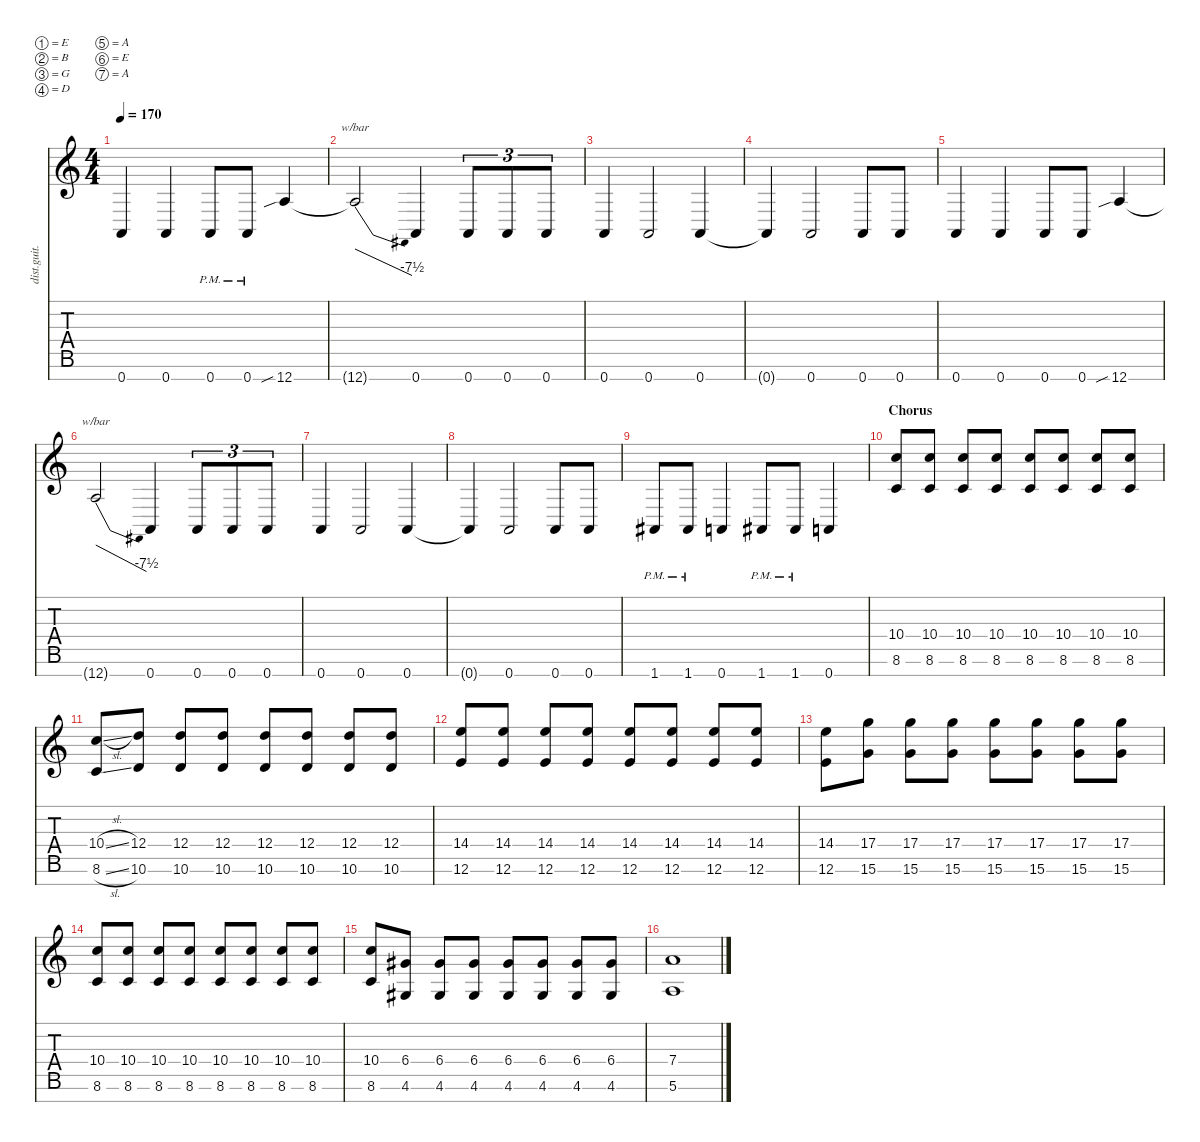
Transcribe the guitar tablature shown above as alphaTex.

\defaultSystemsLayout 4
\hideDynamics
\bracketExtendMode nobrackets
\track ("Distortion Guitar - Lead" "dist.guit.") {instrument distortionguitar}
\staff {score tabs}
\tuning (E4 B3 G3 D3 A2 E2 A1)
\ts (4 4)
\tempo 170
\clef g2
\ks c
0.7.4{dy mf beam Up} 0.7.4{beam Up} 0.7{pm}.8{beam Up} 0.7{pm}.8{beam Up} 12.7{sib}.4{beam Up} |
12.7{t}.2{tbe (dive default 0 0 50.4 -30) beam Up} 0.7.4{beam Up} 0.7.8{tu (3 2) beam Up} 0.7.8{tu (3 2) beam Up} 0.7.8{tu (3 2) beam Up} |
0.7.4{beam Up} 0.7.2{beam Up} 0.7.4{beam Up} |
0.7{t}.4{beam Up} 0.7.2{beam Up} 0.7.8{beam Up} 0.7.8{beam Up} |
0.7.4{beam Up} 0.7.4{beam Up} 0.7.8{beam Up} 0.7.8{beam Up} 12.7{sib}.4{beam Up} |
12.7{t}.2{tbe (dive default 0 0 50.4 -30) beam Up} 0.7.4{beam Up} 0.7.8{tu (3 2) beam Up} 0.7.8{tu (3 2) beam Up} 0.7.8{tu (3 2) beam Up} |
0.7.4{beam Up} 0.7.2{beam Up} 0.7.4{beam Up} |
0.7{t}.4{beam Up} 0.7.2{beam Up} 0.7.8{beam Up} 0.7.8{beam Up} |
1.7{pm acc #}.8{beam Up} 1.7{pm acc #}.8{beam Up} 0.7.4{beam Up} 1.7{pm acc #}.8{beam Up} 1.7{pm acc #}.8{beam Up} 0.7.4{beam Up} |
\section ("" "Chorus")
(8.6 10.4).8{beam Up} (8.6 10.4).8{beam Up} (8.6 10.4).8{beam Up} (8.6 10.4).8{beam Up} (8.6 10.4).8{beam Up} (8.6 10.4).8{beam Up} (8.6 10.4).8{beam Up} (8.6 10.4).8{beam Up} |
(8.6{sl} 10.4{sl}).8{beam Up} (10.6 12.4).8{beam Up} (10.6 12.4).8{beam Up} (10.6 12.4).8{beam Up} (10.6 12.4).8{beam Up} (10.6 12.4).8{beam Up} (10.6 12.4).8{beam Up} (10.6 12.4).8{beam Up} |
(12.6 14.4).8{beam Up} (12.6 14.4).8{beam Up} (12.6 14.4).8{beam Up} (12.6 14.4).8{beam Up} (12.6 14.4).8{beam Up} (12.6 14.4).8{beam Up} (12.6 14.4).8{beam Up} (12.6 14.4).8{beam Up} |
(12.6 14.4).8{beam Down} (15.6 17.4).8{beam Down} (15.6 17.4).8{beam Down} (15.6 17.4).8{beam Down} (15.6 17.4).8{beam Down} (15.6 17.4).8{beam Down} (15.6 17.4).8{beam Down} (15.6 17.4).8{beam Down} |
(8.6 10.4).8{beam Up} (8.6 10.4).8{beam Up} (8.6 10.4).8{beam Up} (8.6 10.4).8{beam Up} (8.6 10.4).8{beam Up} (8.6 10.4).8{beam Up} (8.6 10.4).8{beam Up} (8.6 10.4).8{beam Up} |
(8.6 10.4).8{beam Up} (4.6{acc #} 6.4{acc #}).8{beam Up} (4.6{acc #} 6.4{acc #}).8{beam Up} (4.6{acc #} 6.4{acc #}).8{beam Up} (4.6{acc #} 6.4{acc #}).8{beam Up} (4.6{acc #} 6.4{acc #}).8{beam Up} (4.6{acc #} 6.4{acc #}).8{beam Up} (4.6{acc #} 6.4{acc #}).8{beam Up} |
(5.6 7.4).1{beam Up}
